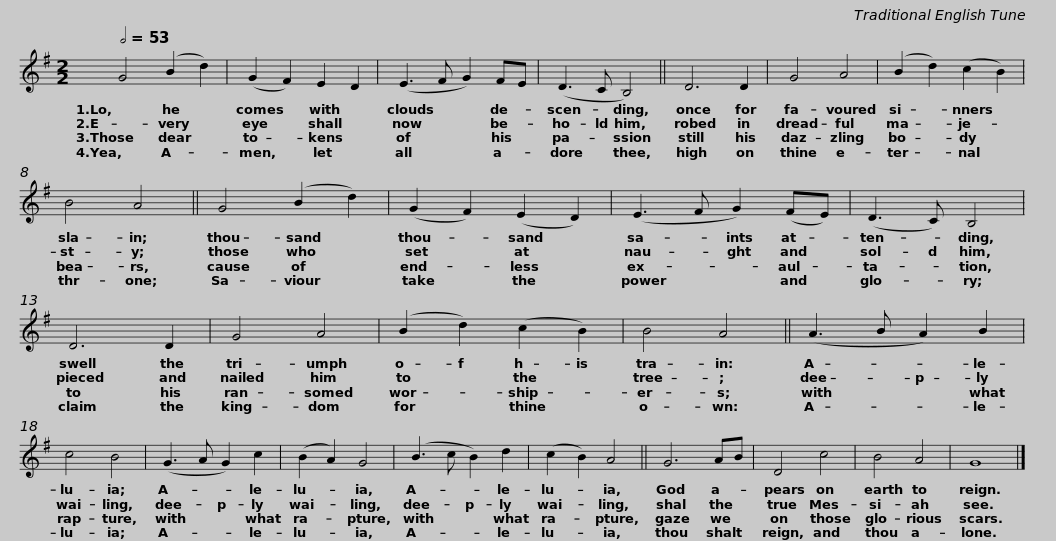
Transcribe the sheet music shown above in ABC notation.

X:1
L:1/8
Q:1/2=53
M:2/2
I:linebreak $
K:G
V:1 treble
V:1
 G4 (B2 d2) | (G2 F2) E2 D2 | (E3 F G2) FE | (D3 C B,4) || D6 D2 | %5
 G4 A4 | (B2 d2) (c2 B2) | B4 A4 ||$ G4 (B2 d2) | (G2 F2) (E2 D2) | %10
 (E3 F G2) (FE) | (D3 C) B,4 | D6 D2 | G4 A4 | (B2 d2) (c2 B2) | %15
 B4 A4 ||$ (A3 B A2) B2 | c4 B4 | (G3 A G2) c2 | (B2 A2) G4 | %20
 (B3 c B2) d2 | (c2 B2) A4 ||$ G6 AB | D4 c4 | B4 A4 | %25
 G8 |] %26
